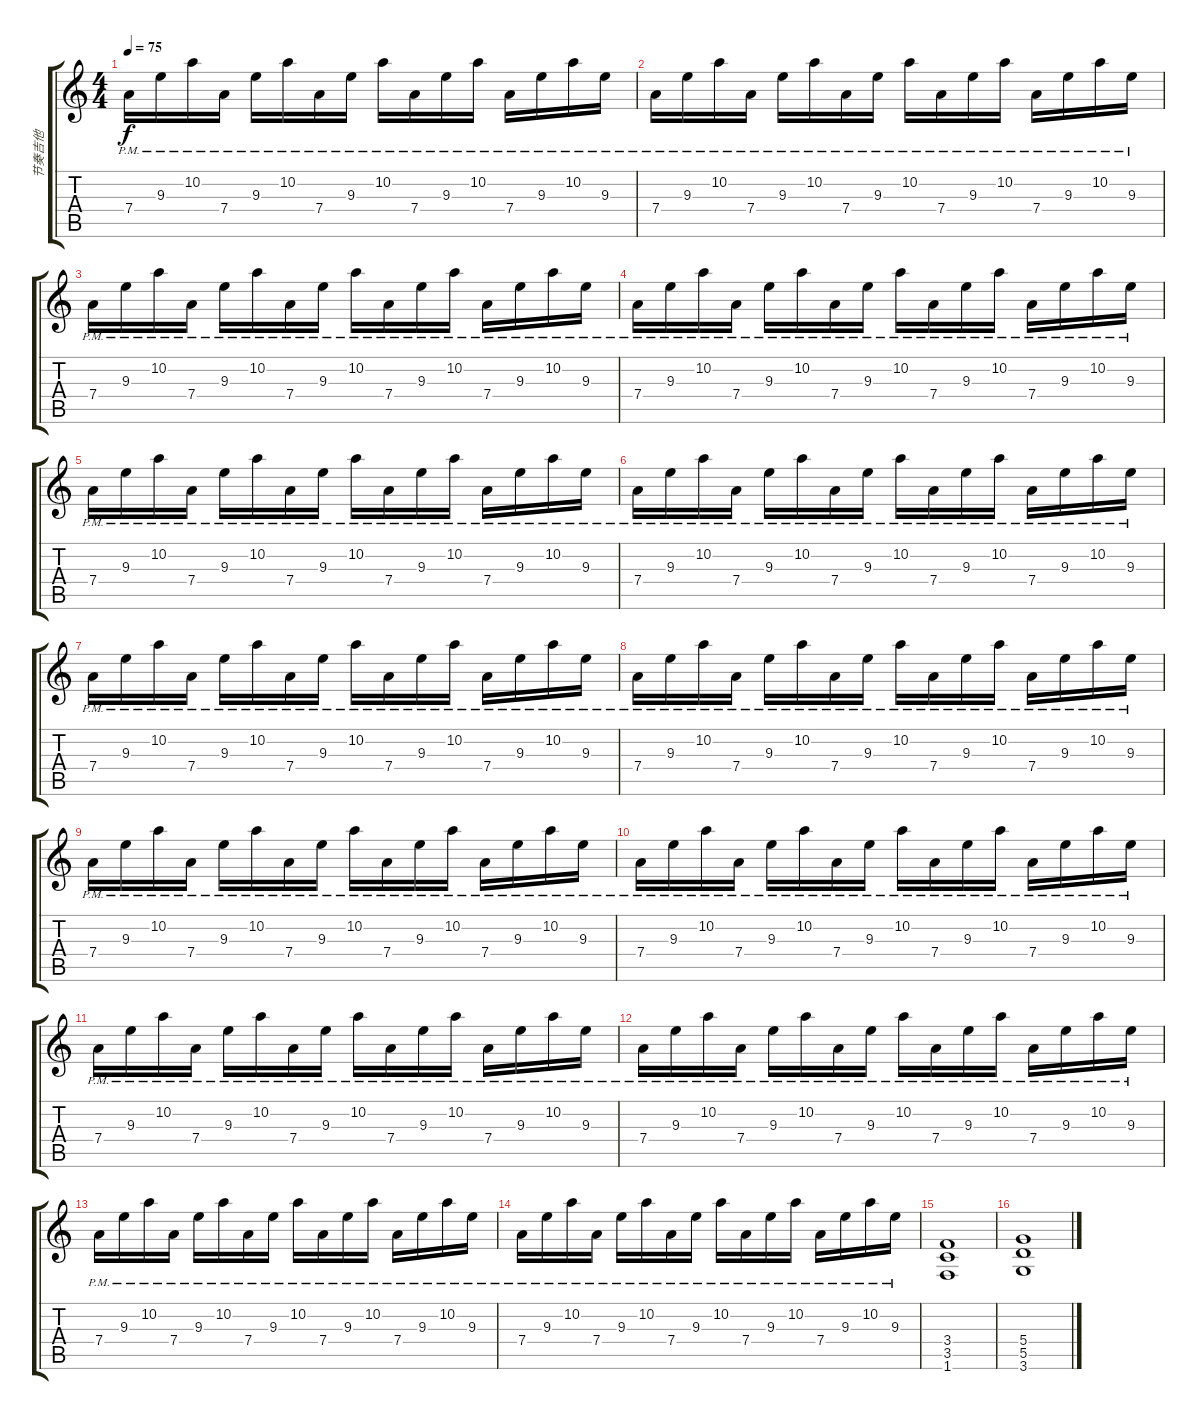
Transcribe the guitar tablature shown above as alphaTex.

\track ("节奏吉他" "节奏吉他") {instrument distortionguitar}
\staff {score tabs}
\tuning (E4 B3 G3 D3 A2 E2) {hide}
\ts (4 4)
\tempo 75
\clef g2
\ks c
7.4{pm}.16{dy f} 9.3{pm}.16 10.2{pm}.16 7.4{pm}.16 9.3{pm}.16 10.2{pm}.16 7.4{pm}.16 9.3{pm}.16 10.2{pm}.16 7.4{pm}.16 9.3{pm}.16 10.2{pm}.16 7.4{pm}.16 9.3{pm}.16 10.2{pm}.16 9.3{pm}.16 |
7.4{pm}.16 9.3{pm}.16 10.2{pm}.16 7.4{pm}.16 9.3{pm}.16 10.2{pm}.16 7.4{pm}.16 9.3{pm}.16 10.2{pm}.16 7.4{pm}.16 9.3{pm}.16 10.2{pm}.16 7.4{pm}.16 9.3{pm}.16 10.2{pm}.16 9.3{pm}.16 |
7.4{pm}.16 9.3{pm}.16 10.2{pm}.16 7.4{pm}.16 9.3{pm}.16 10.2{pm}.16 7.4{pm}.16 9.3{pm}.16 10.2{pm}.16 7.4{pm}.16 9.3{pm}.16 10.2{pm}.16 7.4{pm}.16 9.3{pm}.16 10.2{pm}.16 9.3{pm}.16 |
7.4{pm}.16 9.3{pm}.16 10.2{pm}.16 7.4{pm}.16 9.3{pm}.16 10.2{pm}.16 7.4{pm}.16 9.3{pm}.16 10.2{pm}.16 7.4{pm}.16 9.3{pm}.16 10.2{pm}.16 7.4{pm}.16 9.3{pm}.16 10.2{pm}.16 9.3{pm}.16 |
7.4{pm}.16 9.3{pm}.16 10.2{pm}.16 7.4{pm}.16 9.3{pm}.16 10.2{pm}.16 7.4{pm}.16 9.3{pm}.16 10.2{pm}.16 7.4{pm}.16 9.3{pm}.16 10.2{pm}.16 7.4{pm}.16 9.3{pm}.16 10.2{pm}.16 9.3{pm}.16 |
7.4{pm}.16 9.3{pm}.16 10.2{pm}.16 7.4{pm}.16 9.3{pm}.16 10.2{pm}.16 7.4{pm}.16 9.3{pm}.16 10.2{pm}.16 7.4{pm}.16 9.3{pm}.16 10.2{pm}.16 7.4{pm}.16 9.3{pm}.16 10.2{pm}.16 9.3{pm}.16 |
7.4{pm}.16 9.3{pm}.16 10.2{pm}.16 7.4{pm}.16 9.3{pm}.16 10.2{pm}.16 7.4{pm}.16 9.3{pm}.16 10.2{pm}.16 7.4{pm}.16 9.3{pm}.16 10.2{pm}.16 7.4{pm}.16 9.3{pm}.16 10.2{pm}.16 9.3{pm}.16 |
7.4{pm}.16 9.3{pm}.16 10.2{pm}.16 7.4{pm}.16 9.3{pm}.16 10.2{pm}.16 7.4{pm}.16 9.3{pm}.16 10.2{pm}.16 7.4{pm}.16 9.3{pm}.16 10.2{pm}.16 7.4{pm}.16 9.3{pm}.16 10.2{pm}.16 9.3{pm}.16 |
7.4{pm}.16 9.3{pm}.16 10.2{pm}.16 7.4{pm}.16 9.3{pm}.16 10.2{pm}.16 7.4{pm}.16 9.3{pm}.16 10.2{pm}.16 7.4{pm}.16 9.3{pm}.16 10.2{pm}.16 7.4{pm}.16 9.3{pm}.16 10.2{pm}.16 9.3{pm}.16 |
7.4{pm}.16 9.3{pm}.16 10.2{pm}.16 7.4{pm}.16 9.3{pm}.16 10.2{pm}.16 7.4{pm}.16 9.3{pm}.16 10.2{pm}.16 7.4{pm}.16 9.3{pm}.16 10.2{pm}.16 7.4{pm}.16 9.3{pm}.16 10.2{pm}.16 9.3{pm}.16 |
7.4{pm}.16 9.3{pm}.16 10.2{pm}.16 7.4{pm}.16 9.3{pm}.16 10.2{pm}.16 7.4{pm}.16 9.3{pm}.16 10.2{pm}.16 7.4{pm}.16 9.3{pm}.16 10.2{pm}.16 7.4{pm}.16 9.3{pm}.16 10.2{pm}.16 9.3{pm}.16 |
7.4{pm}.16 9.3{pm}.16 10.2{pm}.16 7.4{pm}.16 9.3{pm}.16 10.2{pm}.16 7.4{pm}.16 9.3{pm}.16 10.2{pm}.16 7.4{pm}.16 9.3{pm}.16 10.2{pm}.16 7.4{pm}.16 9.3{pm}.16 10.2{pm}.16 9.3{pm}.16 |
7.4{pm}.16 9.3{pm}.16 10.2{pm}.16 7.4{pm}.16 9.3{pm}.16 10.2{pm}.16 7.4{pm}.16 9.3{pm}.16 10.2{pm}.16 7.4{pm}.16 9.3{pm}.16 10.2{pm}.16 7.4{pm}.16 9.3{pm}.16 10.2{pm}.16 9.3{pm}.16 |
7.4{pm}.16 9.3{pm}.16 10.2{pm}.16 7.4{pm}.16 9.3{pm}.16 10.2{pm}.16 7.4{pm}.16 9.3{pm}.16 10.2{pm}.16 7.4{pm}.16 9.3{pm}.16 10.2{pm}.16 7.4{pm}.16 9.3{pm}.16 10.2{pm}.16 9.3{pm}.16 |
(3.4 3.5 1.6).1 |
(5.4 5.5 3.6).1
